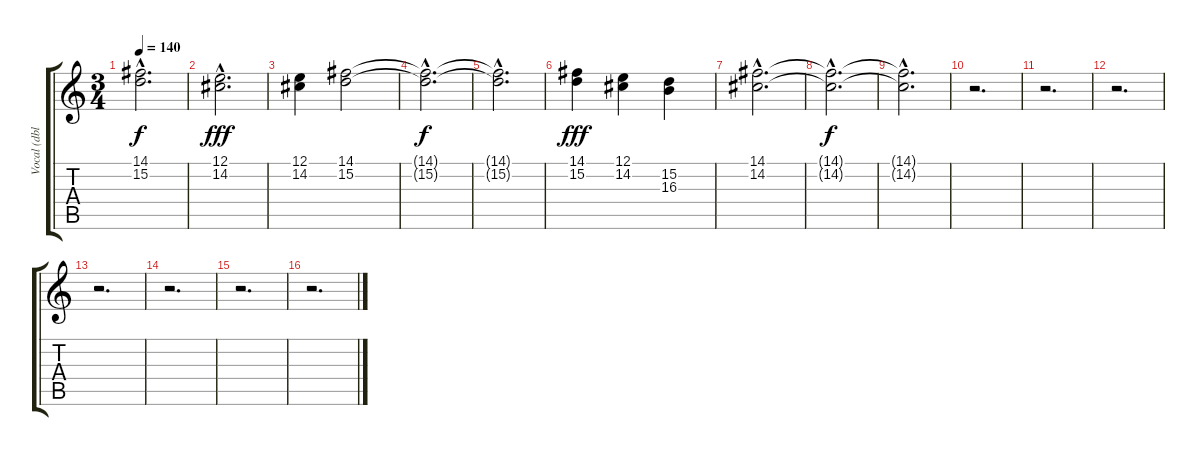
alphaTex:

\track ("Vocal (dbl track)" "Vocal (dbl") {instrument trombone}
\staff {score tabs}
\tuning (E4 B3 G3 D3 A2 E2) {hide}
\ts (3 4)
\tempo 140
\clef g2
\ks c
(14.1{hac t} 15.2{hac t}).2{d dy f} |
(12.1{hac} 14.2{hac}).2{d dy fff} |
(12.1 14.2).4 (14.1 15.2).2 |
(14.1{hac t} 15.2{hac t}).2{d dy f} |
(14.1{hac t} 15.2{hac t}).2{d} |
(14.1 15.2).4{dy fff} (12.1 14.2).4 (15.2 16.3).4 |
(14.1{hac} 14.2{hac}).2{d} |
(14.1{hac t} 14.2{hac t}).2{d dy f} |
(14.1{hac t} 14.2{hac t}).2{d} |
r.2{d} |
r.2{d} |
r.2{d} |
r.2{d} |
r.2{d} |
r.2{d} |
r.2{d}
